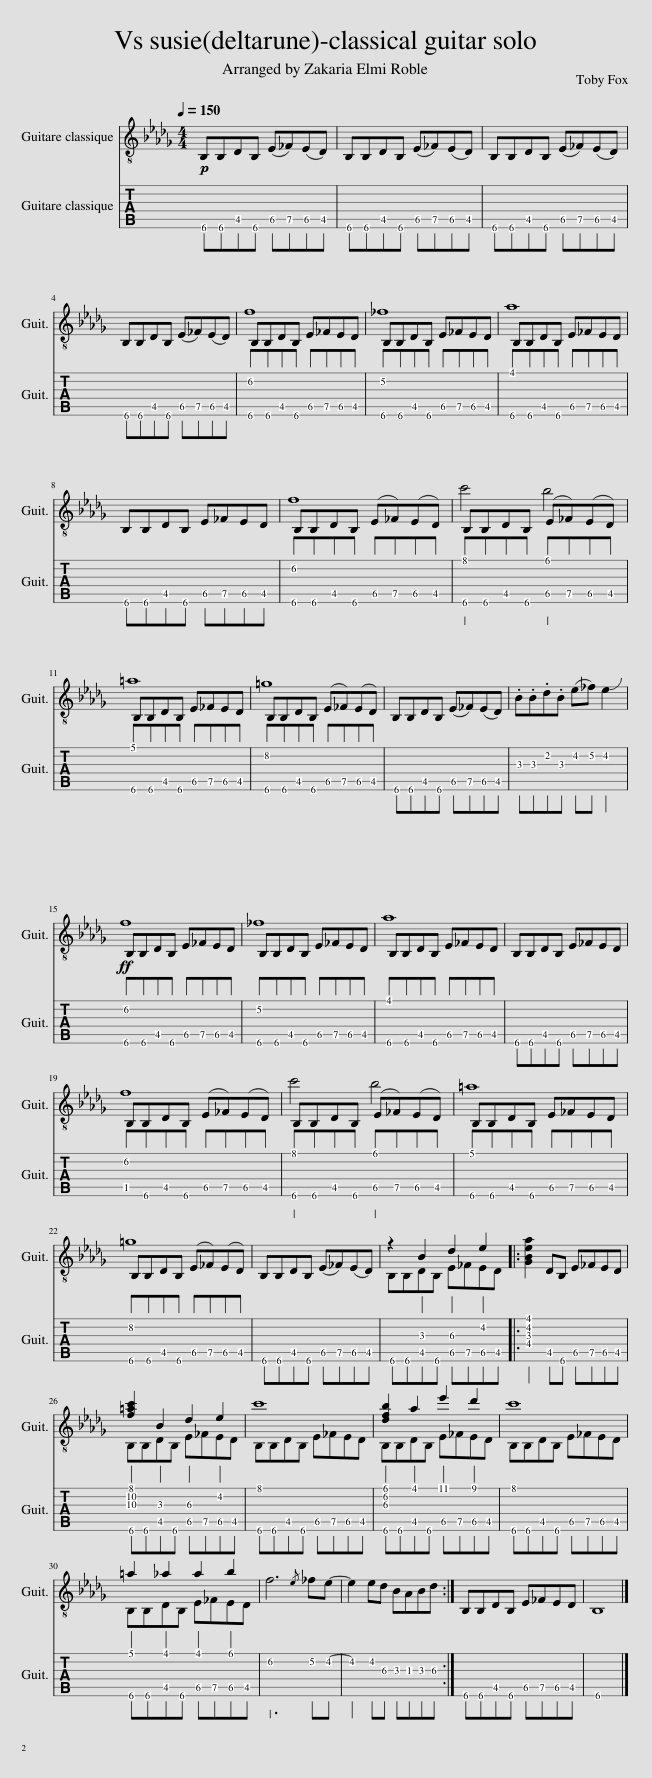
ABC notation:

X:1
%%score ( 1 2 ) ( 3 4 )
L:1/8
Q:1/4=150
M:4/4
I:linebreak $
K:Db
V:1 treble-8
V:2 treble-8
V:3 tab stafflines=6 strings=E2,A2,D3,G3,B3,E4
V:4 tab stafflines=6 strings="E2,A2,D3,G3,B3,E4 "
V:1
!p! B,B,DB, (E_F)(ED) | B,B,DB, (E_F)(ED) | B,B,DB, (E_F)(ED) |$ B,B,DB, (E_F)(ED) | B,B,DB, E_FED | %5
 B,B,DB, E_FED | B,B,DB, E_FED |$ B,B,DB, E_FED | B,B,DB, (E_F)(ED) | B,B,DB, (E_F)(ED) |$ %10
 B,B,DB, E_FED | B,B,DB, (E_F)(ED) | B,B,DB, (E_F)(ED) | .B.B.d.B (e_f) e2 |$!ff! B,B,DB, E_FED | %15
 B,B,DB, E_FED | B,B,DB, E_FED | B,B,DB, E_FED |$ B,B,DB, (E_F)(ED) | B,B,DB, (E_F)(ED) | %20
 B,B,DB, E_FED |$ B,B,DB, (E_F)(ED) | B,B,DB, (E_F)(ED) | z2 B2 d2 e2 |: [GBea]2 DB, E_FED |$ %25
 [f=ac']2 B2 d2 e2 | c'8 | [dfb]2 a2 e'2 d'2 | c'8 |$ =a2 _a2 a2 b2 | %30
 f6{/e} _fe- | e2 ed BABd :| B,B,DB, E_FED | B,8 |] %34
V:2
 x8 | x8 | x8 |$ x8 | f8 | %5
 _f8 | a8 |$ x8 | f8 | c'4 b4 |$ %10
 =a8 | =g8 | x8 | x8 |$ f8 | %15
 _f8 | a8 | x8 |$ f8 | c'4 b4 | %20
 =a8 |$ =g8 | x8 | B,B,DB, E_FED |: x8 |$ %25
 B,B,DB, E_FED | B,B,DB, E_FED | B,B,DB, E_FED | B,B,DB, E_FED |$ B,B,DB, E_FED | %30
 x8 | x8 :| x8 | x8 |] %34
V:3
 !6!B,,!6!B,,!5!D,!6!B,, !5!E,!5!=E,!5!_E,!5!D, | !6!B,,!6!B,,!5!D,!6!B,, !5!E,!5!=E,!5!_E,!5!D, | !6!B,,!6!B,,!5!D,!6!B,, !5!E,!5!=E,!5!_E,!5!D, |$ !6!B,,!6!B,,!5!D,!6!B,, !5!E,!5!=E,!5!_E,!5!D, | !6!B,,!6!B,,!5!D,!6!B,, !5!E,!5!=E,!5!_E,!5!D, | %5
 !6!B,,!6!B,,!5!D,!6!B,, !5!E,!5!=E,!5!_E,!5!D, | !6!B,,!6!B,,!5!D,!6!B,, !5!E,!5!=E,!5!_E,!5!D, |$ !6!B,,!6!B,,!5!D,!6!B,, !5!E,!5!=E,!5!_E,!5!D, | !6!B,,!6!B,,!5!D,!6!B,, !5!E,!5!=E,!5!_E,!5!D, | !6!B,,!6!B,,!5!D,!6!B,, !5!E,!5!=E,!5!_E,!5!D, |$ %10
 !6!B,,!6!B,,!5!D,!6!B,, !5!E,!5!=E,!5!_E,!5!D, | !6!B,,!6!B,,!5!D,!6!B,, !5!E,!5!=E,!5!_E,!5!D, | !6!B,,!6!B,,!5!D,!6!B,, !5!E,!5!=E,!5!_E,!5!D, | !3!B,!3!B,!2!D!3!B, !2!E!2!=E !2!_E2 |$ !6!B,,!6!B,,!5!D,!6!B,, !5!E,!5!=E,!5!_E,!5!D, | %15
 !6!B,,!6!B,,!5!D,!6!B,, !5!E,!5!=E,!5!_E,!5!D, | !6!B,,!6!B,,!5!D,!6!B,, !5!E,!5!=E,!5!_E,!5!D, | !6!B,,!6!B,,!5!D,!6!B,, !5!E,!5!=E,!5!_E,!5!D, |$ !5!B,,!6!B,,!5!D,!6!B,, !5!E,!5!=E,!5!_E,!5!D, | !6!B,,!6!B,,!5!D,!6!B,, !5!E,!5!=E,!5!_E,!5!D, | %20
 !6!B,,!6!B,,!5!D,!6!B,, !5!E,!5!=E,!5!_E,!5!D, |$ !6!B,,!6!B,,!5!D,!6!B,, !5!E,!5!=E,!5!_E,!5!D, | !6!B,,!6!B,,!5!D,!6!B,, !5!E,!5!=E,!5!_E,!5!D, | x2 !3!B,2 !3!D2 !2!E2 |: [!4!G,!3!B,!2!E!1!A]2 !5!D,!6!B,, !5!E,!5!=E,!5!_E,!5!D, |$ %25
 [!3!F!2!=A!1!c]2 !3!B,2 !3!D2 !2!E2 | !1!c8 | [!3!D!2!F!1!B]2 !1!A2 !1!e2 !1!d2 | !1!c8 |$ !1!__B2 !1!A2 !1!A2 !1!_B2 | %30
 !2!F6 !2!_F!2!E- | !2!E2 !2!E!3!D !3!B,!3!A,!3!B,!3!D :| !6!B,,!6!B,,!5!D,!6!B,, !5!E,!5!=E,!5!_E,!5!D, | !6!B,,8 |] %34
V:4
 x8 | x8 | x8 |$ x8 | !2!F8 | %5
 !2!_F8 | !1!A8 |$ x8 | !2!F8 | !1!c4 !1!B4 |$ %10
 !1!=A8 | !2!=G8 | x8 | x8 |$ !2!F8 | %15
 !2!_F8 | !1!A8 | x8 |$ !2!F8 | !1!c4 !1!B4 | %20
 !1!=A8 |$ !2!=G8 | x8 | !6!B,,!6!B,,!5!D,!6!B,, !5!E,!5!=E,!5!_E,!5!D, |: x8 |$ %25
 !6!B,,!6!B,,!5!D,!6!B,, !5!E,!5!=E,!5!_E,!5!D, | !6!B,,!6!B,,!5!D,!6!B,, !5!E,!5!=E,!5!_E,!5!D, | !6!B,,!6!B,,!5!D,!6!B,, !5!E,!5!=E,!5!_E,!5!D, | !6!B,,!6!B,,!5!D,!6!B,, !5!E,!5!=E,!5!_E,!5!D, |$ !6!B,,!6!B,,!5!D,!6!B,, !5!E,!5!=E,!5!_E,!5!D, | %30
 x8 | x8 :| x8 | x8 |] %34
